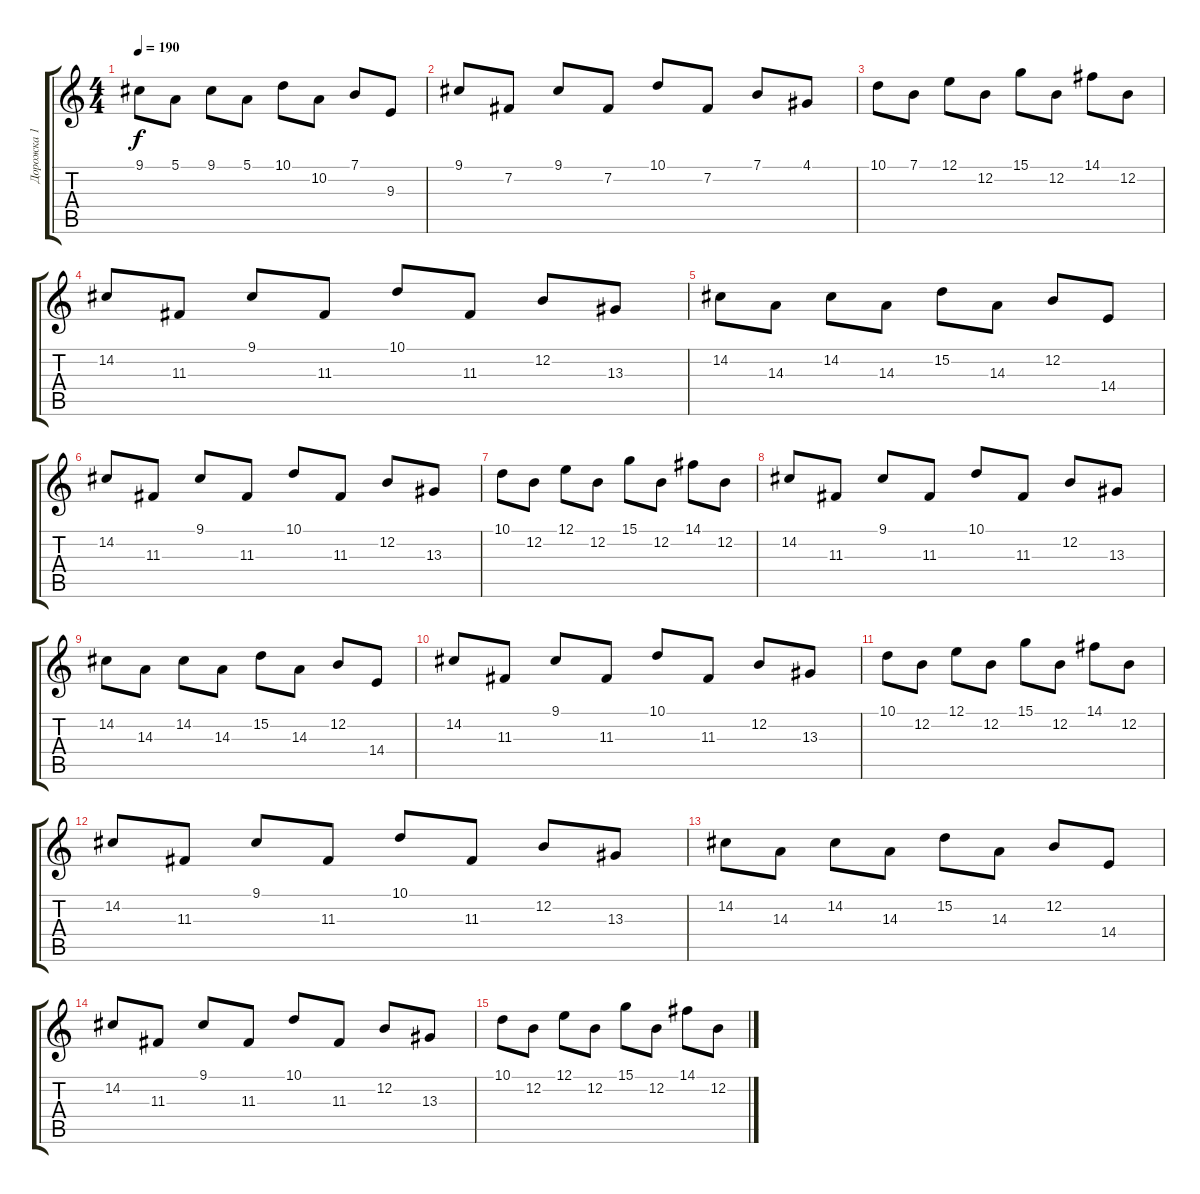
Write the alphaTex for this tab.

\track ("Дорожка 1" "Дорожка 1") {instrument acousticgrandpiano}
\staff {score tabs}
\tuning (E4 B3 G3 D3 A2 E2) {hide}
\ts (4 4)
\tempo 190
\clef g2
\ks c
9.1.8{dy f} 5.1.8 9.1.8 5.1.8 10.1.8 10.2.8 7.1.8 9.3.8 |
9.1.8 7.2.8 9.1.8 7.2.8 10.1.8 7.2.8 7.1.8 4.1.8 |
10.1.8 7.1.8 12.1.8 12.2.8 15.1.8 12.2.8 14.1.8 12.2.8 |
14.2.8 11.3.8 9.1.8 11.3.8 10.1.8 11.3.8 12.2.8 13.3.8 |
14.2.8 14.3.8 14.2.8 14.3.8 15.2.8 14.3.8 12.2.8 14.4.8 |
14.2.8 11.3.8 9.1.8 11.3.8 10.1.8 11.3.8 12.2.8 13.3.8 |
10.1.8 12.2.8 12.1.8 12.2.8 15.1.8 12.2.8 14.1.8 12.2.8 |
14.2.8 11.3.8 9.1.8 11.3.8 10.1.8 11.3.8 12.2.8 13.3.8 |
14.2.8 14.3.8 14.2.8 14.3.8 15.2.8 14.3.8 12.2.8 14.4.8 |
14.2.8 11.3.8 9.1.8 11.3.8 10.1.8 11.3.8 12.2.8 13.3.8 |
10.1.8 12.2.8 12.1.8 12.2.8 15.1.8 12.2.8 14.1.8 12.2.8 |
14.2.8 11.3.8 9.1.8 11.3.8 10.1.8 11.3.8 12.2.8 13.3.8 |
14.2.8 14.3.8 14.2.8 14.3.8 15.2.8 14.3.8 12.2.8 14.4.8 |
14.2.8 11.3.8 9.1.8 11.3.8 10.1.8 11.3.8 12.2.8 13.3.8 |
10.1.8 12.2.8 12.1.8 12.2.8 15.1.8 12.2.8 14.1.8 12.2.8
